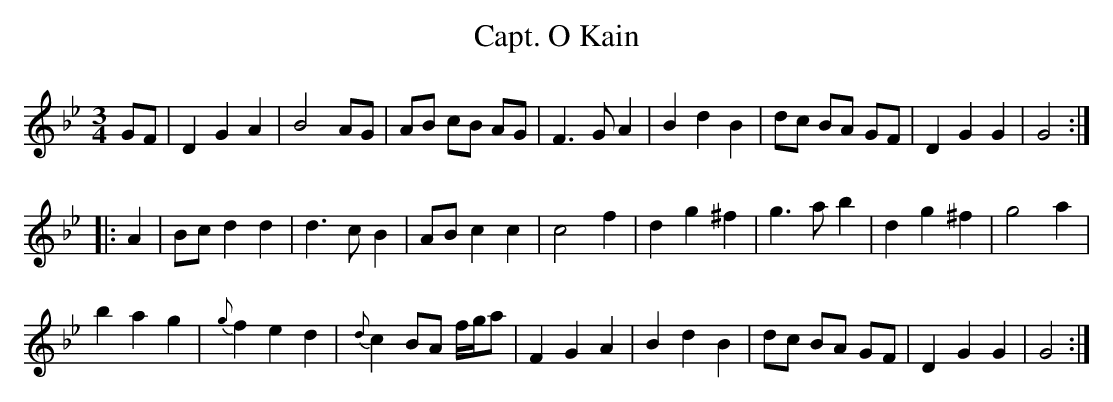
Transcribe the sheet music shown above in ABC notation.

X:1
T:Capt. O Kain
M:3/4
K:Gm
GF|\
D2G2 A2| B4 AG| AB cB AG| F3G A2| \
B2d2 B2| dc BA GF| D2G2 G2| G4::
A2|\
Bcd2 d2| d3c B2| ABc2 c2| c4 f2| \
d2g2 ^f2| g3a b2| d2g2 ^f2| g4 a2|
b2a2 g2| {g}f2 e2 d2| {d}c2BA f/g/a| F2G2 A2| \
B2d2 B2| dc BA GF| D2G2G2| G4:|
